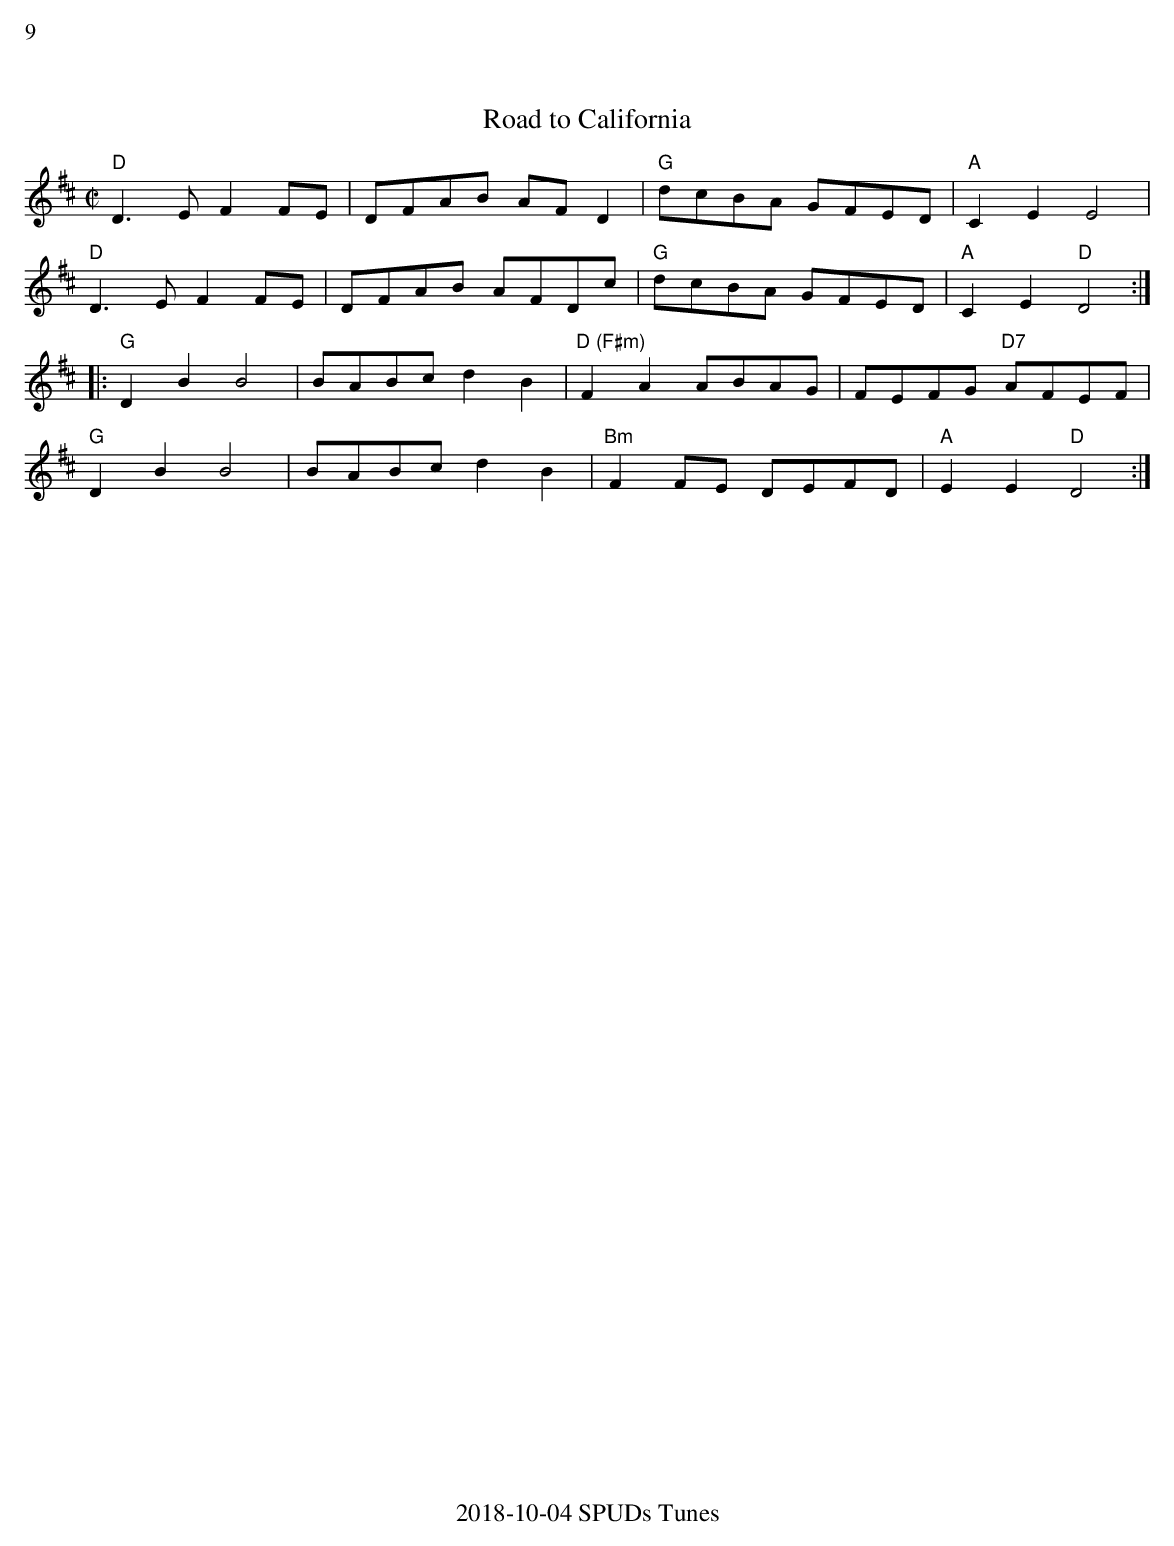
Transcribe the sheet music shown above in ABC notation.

X:1
%%text 9
T: Road to California
L:1/8
M: C|
K: D
"D"D3E F2FE| DFAB AFD2| "G"dcBA GFED| "A"C2E2 E4|
"D"D3E F2FE| DFAB AFDc| "G"dcBA GFED| "A"C2E2 "D"D4:|
|:"G"D2B2 B4| BABc d2B2| "D (F#m)"F2A2 ABAG| FEFG "D7"AFEF|
"G"D2B2 B4| BABc d2B2| "Bm"F2FE DEFD| "A"E2E2 "D"D4 :|
